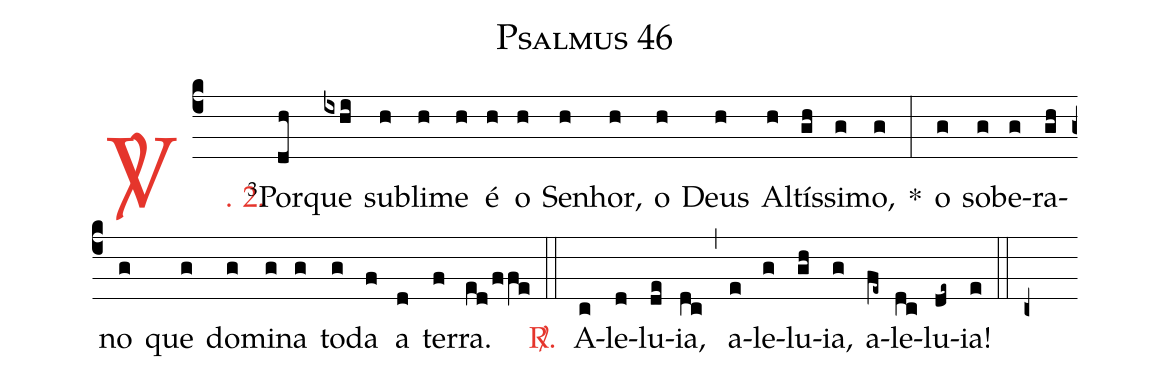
name: Psalmus 46;
%%
(c4)

<c><sp>V/</sp>. 2.</c>() <v>\VSup{3}</v>Por(dh)que(ixhi) su(h)bli(h)me(h) é(h) o(h) Se(h)nhor,(h) o(h) Deus(h) Al(h)tís(gh)si(g)mo,(g) *(:) o(g) so(g)be(g)ra(gh)no(g) que(g) do(g)mi(g)na(g) to(g)da(f) a(d) ter(f)ra.(ed/ffe)

(::)

<nlba><c><sp>R/</sp>.</c>() A</nlba>(c)le(d)lu(de)ia,(dc) (,) a(e)le(g)lu(gh)ia,(g) a(fe~)le(dc)lu(de~)ia!(e)

(::)

(c+)
